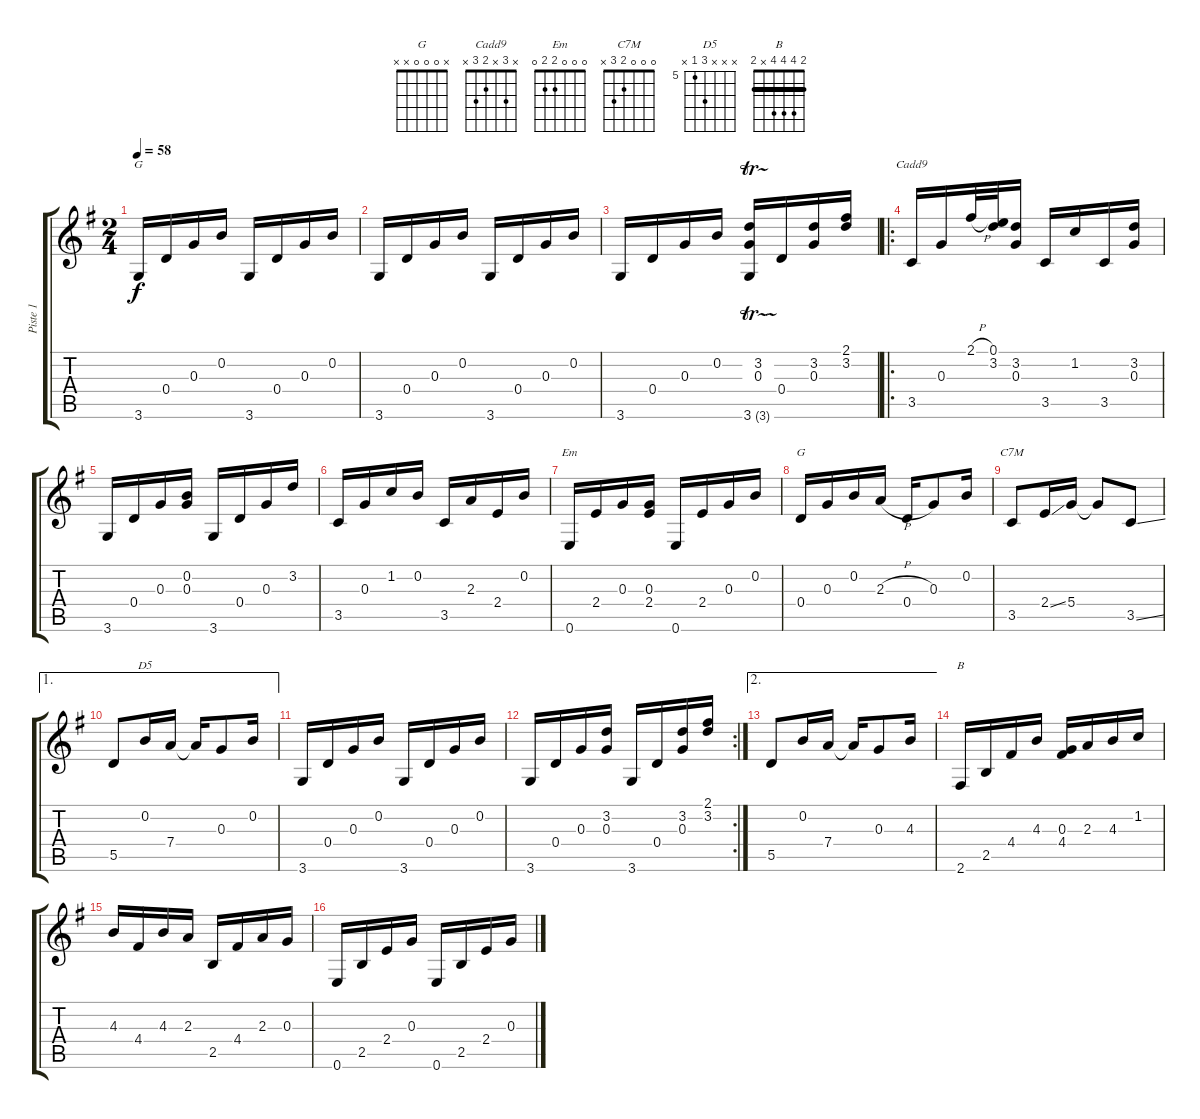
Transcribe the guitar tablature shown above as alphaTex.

\track ("Piste 1" "Piste 1") {instrument acousticguitarnylon}
\staff {score tabs}
\tuning (E4 B3 G3 D3 A2 E2) {hide}
\chord ("G" 3 x x x 2 3)
\chord ("Cadd9" x 3 x 2 3 x)
\chord ("Em" 0 0 0 2 2 0)
\chord ("G" x 0 0 0 x x)
\chord ("C7M" 0 0 0 2 3 x)
\chord ("D5" x x x 7 5 x) {firstfret 5}
\chord ("B" 2 4 4 4 x 2) {barre 2}
\ts (2 4)
\tempo 58
\clef g2
\ks g
3.6.16{ch "G" dy f instrument acousticguitarnylon} 0.4.16 0.3.16 0.2.16 3.6.16 0.4.16 0.3.16 0.2.16 |
3.6.16 0.4.16 0.3.16 0.2.16 3.6.16 0.4.16 0.3.16 0.2.16 |
3.6.16 0.4.16 0.3.16 0.2.16 (3.2 0.3 3.6{tr (3 16)}).16 0.4.16 (3.2 0.3).16 (2.1 3.2).16 |
\ro
3.5.16{ch "Cadd9"} 0.3.16 2.1{h}.32 (0.1 3.2).32 (3.2 0.3).16 3.5.16 1.2.16 3.5.16 (3.2 0.3).16 |
3.6.16 0.4.16 0.3.16 (0.2 0.3).16 3.6.16 0.4.16 0.3.16 3.2.16 |
3.5.16 0.3.16 1.2.16 0.2.16 3.5.16 2.3.16 2.4.16 0.2.16 |
0.6.16{ch "Em"} 2.4.16 0.3.16 (0.3 2.4).16 0.6.16 2.4.16 0.3.16 0.2.16 |
0.4.16{ch "G"} 0.3.16 0.2.16 2.3{h}.16 0.4.16 0.3.8 0.2.16 |
3.5.8{ch "C7M"} 2.4{ss}.16 5.4.16 5.4{t}.8 3.5{ss}.8 |
\ae 1
5.5.8 0.2.16{ch "D5"} 7.4.16 7.4{t}.16 0.3.8 0.2.16 |
3.6.16 0.4.16 0.3.16 0.2.16 3.6.16 0.4.16 0.3.16 0.2.16 |
\rc 2
3.6.16 0.4.16 0.3.16 (3.2 0.3).16 3.6.16 0.4.16 (3.2 0.3).16 (2.1 3.2).16 |
\ae 2
5.5.8 0.2.16 7.4.16 7.4{t}.16 0.3.8 4.3.16 |
2.6.16{ch "B"} 2.5.16 4.4.16 4.3.16 (0.3 4.4).16 2.3.16 4.3.16 1.2.16 |
4.3.16 4.4.16 4.3.16 2.3.16 2.5.16 4.4.16 2.3.16 0.3.16 |
0.6.16 2.5.16 2.4.16 0.3.16 0.6.16 2.5.16 2.4.16 0.3.16
